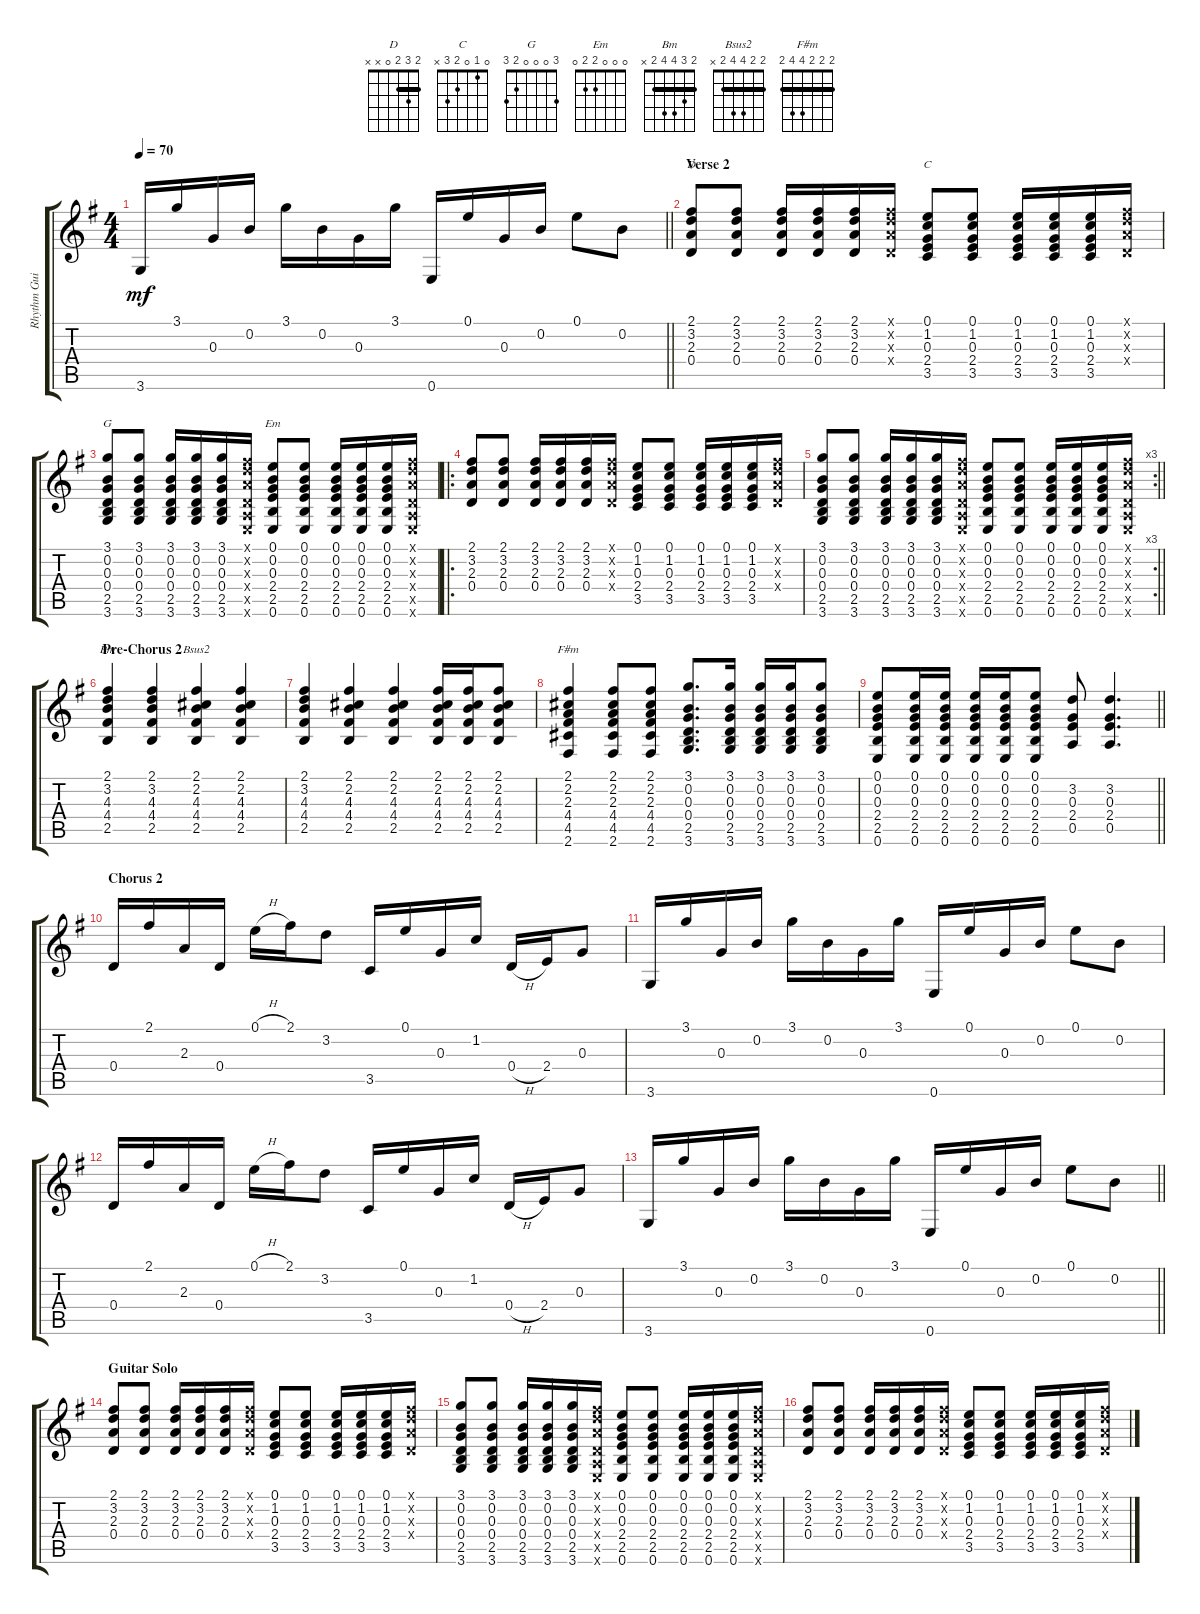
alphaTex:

\track ("Rhythm Guitar: Bob Seger" "Rhythm Gui") {instrument acousticguitarnylon}
\staff {score tabs}
\tuning (E4 B3 G3 D3 A2 E2) {hide}
\chord ("D" 2 3 2 0 x x) {barre 2}
\chord ("C" 0 1 0 2 3 x)
\chord ("G" 3 0 0 0 2 3)
\chord ("Em" 0 0 0 2 2 0)
\chord ("Bm" 2 3 4 4 2 x) {barre 2}
\chord ("Bsus2" 2 2 4 4 2 x) {barre 2}
\chord ("F#m" 2 2 2 4 4 2) {barre 2}
\ts (4 4)
\tempo 70
\clef g2
\barLineRight lightlight
\ks g
3.6.16{dy mf} 3.1.16 0.3.16 0.2.16 3.1.16 0.2.16 0.3.16 3.1.16 0.6.16 0.1.16 0.3.16 0.2.16 0.1.8 0.2.8 |
\section ("" "Verse 2")
(2.1 3.2 2.3 0.4).8{ch "D"} (2.1 3.2 2.3 0.4).8 (2.1 3.2 2.3 0.4).16 (2.1 3.2 2.3 0.4).16 (2.1 3.2 2.3 0.4).16 (2.1{x} 3.2{x} 2.3{x} 0.4{x}).16 (0.1 1.2 0.3 2.4 3.5).8{ch "C"} (0.1 1.2 0.3 2.4 3.5).8 (0.1 1.2 0.3 2.4 3.5).16 (0.1 1.2 0.3 2.4 3.5).16 (0.1 1.2 0.3 2.4 3.5).16 (2.1{x} 3.2{x} 2.3{x} 0.4{x}).16 |
(3.1 0.2 0.3 0.4 2.5 3.6).8{ch "G"} (3.1 0.2 0.3 0.4 2.5 3.6).8 (3.1 0.2 0.3 0.4 2.5 3.6).16 (3.1 0.2 0.3 0.4 2.5 3.6).16 (3.1 0.2 0.3 0.4 2.5 3.6).16 (2.1{x} 3.2{x} 2.3{x} 0.4{x} 0.5{x} 0.6{x}).16 (0.1 0.2 0.3 2.4 2.5 0.6).8{ch "Em"} (0.1 0.2 0.3 2.4 2.5 0.6).8 (0.1 0.2 0.3 2.4 2.5 0.6).16 (0.1 0.2 0.3 2.4 2.5 0.6).16 (0.1 0.2 0.3 2.4 2.5 0.6).16 (2.1{x} 3.2{x} 2.3{x} 0.4{x} 0.5{x} 0.6{x}).16 |
\ro
(2.1 3.2 2.3 0.4).8 (2.1 3.2 2.3 0.4).8 (2.1 3.2 2.3 0.4).16 (2.1 3.2 2.3 0.4).16 (2.1 3.2 2.3 0.4).16 (2.1{x} 3.2{x} 2.3{x} 0.4{x}).16 (0.1 1.2 0.3 2.4 3.5).8 (0.1 1.2 0.3 2.4 3.5).8 (0.1 1.2 0.3 2.4 3.5).16 (0.1 1.2 0.3 2.4 3.5).16 (0.1 1.2 0.3 2.4 3.5).16 (2.1{x} 3.2{x} 2.3{x} 0.4{x}).16 |
\rc 3
\barLineRight lightlight
(3.1 0.2 0.3 0.4 2.5 3.6).8 (3.1 0.2 0.3 0.4 2.5 3.6).8 (3.1 0.2 0.3 0.4 2.5 3.6).16 (3.1 0.2 0.3 0.4 2.5 3.6).16 (3.1 0.2 0.3 0.4 2.5 3.6).16 (2.1{x} 3.2{x} 2.3{x} 0.4{x} 0.5{x} 0.6{x}).16 (0.1 0.2 0.3 2.4 2.5 0.6).8 (0.1 0.2 0.3 2.4 2.5 0.6).8 (0.1 0.2 0.3 2.4 2.5 0.6).16 (0.1 0.2 0.3 2.4 2.5 0.6).16 (0.1 0.2 0.3 2.4 2.5 0.6).16 (2.1{x} 3.2{x} 2.3{x} 0.4{x} 0.5{x} 0.6{x}).16 |
\section ("" "Pre-Chorus 2")
(2.1 3.2 4.3 4.4 2.5).4{ch "Bm"} (2.1 3.2 4.3 4.4 2.5).4 (2.1 2.2 4.3 4.4 2.5).4{ch "Bsus2"} (2.1 2.2 4.3 4.4 2.5).4 |
(2.1 3.2 4.3 4.4 2.5).4 (2.1 2.2 4.3 4.4 2.5).4 (2.1 2.2 4.3 4.4 2.5).4 (2.1 2.2 4.3 4.4 2.5).16 (2.1 2.2 4.3 4.4 2.5).16 (2.1 2.2 4.3 4.4 2.5).8 |
(2.1 2.2 2.3 4.4 4.5 2.6).4{ch "F#m"} (2.1 2.2 2.3 4.4 4.5 2.6).8 (2.1 2.2 2.3 4.4 4.5 2.6).8 (3.1 0.2 0.3 0.4 2.5 3.6).8{d} (3.1 0.2 0.3 0.4 2.5 3.6).16 (3.1 0.2 0.3 0.4 2.5 3.6).16 (3.1 0.2 0.3 0.4 2.5 3.6).16 (3.1 0.2 0.3 0.4 2.5 3.6).8 |
\barLineRight lightlight
(0.1 0.2 0.3 2.4 2.5 0.6).8 (0.1 0.2 0.3 2.4 2.5 0.6).16 (0.1 0.2 0.3 2.4 2.5 0.6).16 (0.1 0.2 0.3 2.4 2.5 0.6).16 (0.1 0.2 0.3 2.4 2.5 0.6).16 (0.1 0.2 0.3 2.4 2.5 0.6).8 (3.2 0.3 2.4 0.5).8 (3.2 0.3 2.4 0.5).4{d} |
\section ("" "Chorus 2")
0.4.16 2.1.16 2.3.16 0.4.16 0.1{h}.16 2.1.16 3.2.8 3.5.16 0.1.16 0.3.16 1.2.16 0.4{h}.16 2.4.16 0.3.8 |
3.6.16 3.1.16 0.3.16 0.2.16 3.1.16 0.2.16 0.3.16 3.1.16 0.6.16 0.1.16 0.3.16 0.2.16 0.1.8 0.2.8 |
0.4.16 2.1.16 2.3.16 0.4.16 0.1{h}.16 2.1.16 3.2.8 3.5.16 0.1.16 0.3.16 1.2.16 0.4{h}.16 2.4.16 0.3.8 |
\barLineRight lightlight
3.6.16 3.1.16 0.3.16 0.2.16 3.1.16 0.2.16 0.3.16 3.1.16 0.6.16 0.1.16 0.3.16 0.2.16 0.1.8 0.2.8 |
\section ("" "Guitar Solo")
(2.1 3.2 2.3 0.4).8{instrument acousticguitarsteel} (2.1 3.2 2.3 0.4).8 (2.1 3.2 2.3 0.4).16 (2.1 3.2 2.3 0.4).16 (2.1 3.2 2.3 0.4).16 (2.1{x} 3.2{x} 2.3{x} 0.4{x}).16 (0.1 1.2 0.3 2.4 3.5).8 (0.1 1.2 0.3 2.4 3.5).8 (0.1 1.2 0.3 2.4 3.5).16 (0.1 1.2 0.3 2.4 3.5).16 (0.1 1.2 0.3 2.4 3.5).16 (2.1{x} 3.2{x} 2.3{x} 0.4{x}).16 |
(3.1 0.2 0.3 0.4 2.5 3.6).8 (3.1 0.2 0.3 0.4 2.5 3.6).8 (3.1 0.2 0.3 0.4 2.5 3.6).16 (3.1 0.2 0.3 0.4 2.5 3.6).16 (3.1 0.2 0.3 0.4 2.5 3.6).16 (2.1{x} 3.2{x} 2.3{x} 0.4{x} 0.5{x} 0.6{x}).16 (0.1 0.2 0.3 2.4 2.5 0.6).8 (0.1 0.2 0.3 2.4 2.5 0.6).8 (0.1 0.2 0.3 2.4 2.5 0.6).16 (0.1 0.2 0.3 2.4 2.5 0.6).16 (0.1 0.2 0.3 2.4 2.5 0.6).16 (2.1{x} 3.2{x} 2.3{x} 0.4{x} 0.5{x} 0.6{x}).16 |
(2.1 3.2 2.3 0.4).8 (2.1 3.2 2.3 0.4).8 (2.1 3.2 2.3 0.4).16 (2.1 3.2 2.3 0.4).16 (2.1 3.2 2.3 0.4).16 (2.1{x} 3.2{x} 2.3{x} 0.4{x}).16 (0.1 1.2 0.3 2.4 3.5).8 (0.1 1.2 0.3 2.4 3.5).8 (0.1 1.2 0.3 2.4 3.5).16 (0.1 1.2 0.3 2.4 3.5).16 (0.1 1.2 0.3 2.4 3.5).16 (2.1{x} 3.2{x} 2.3{x} 0.4{x}).16
